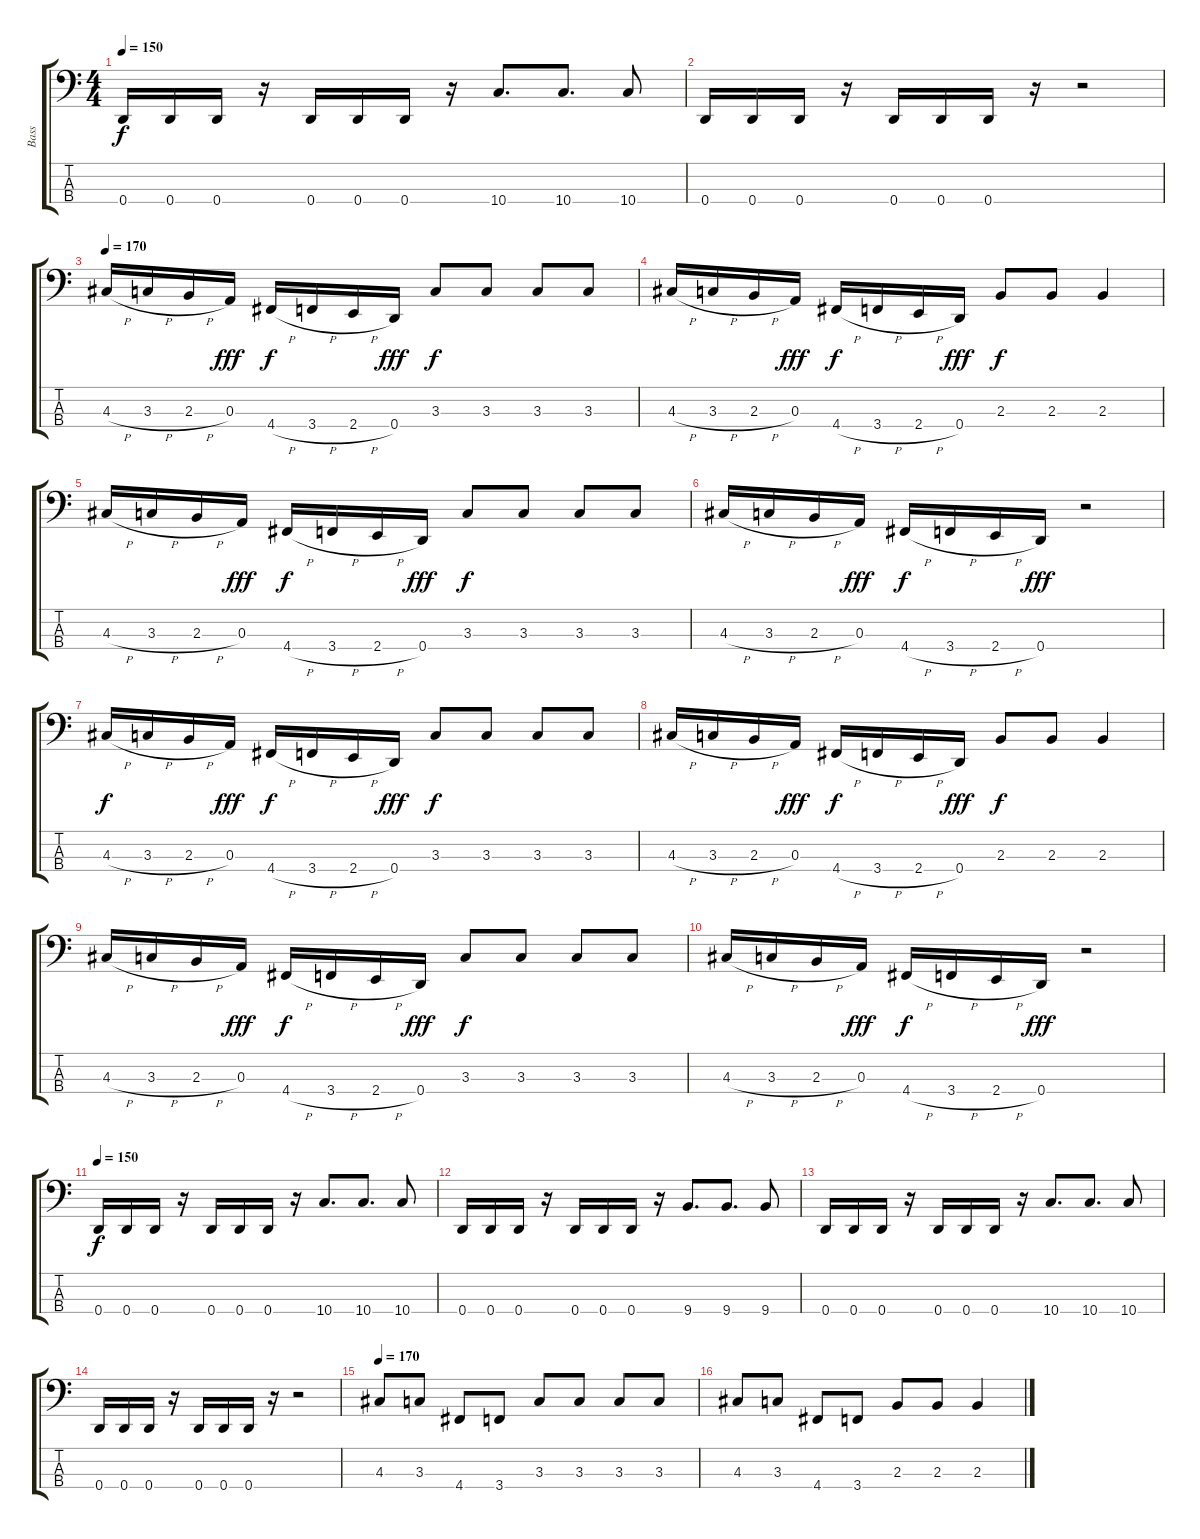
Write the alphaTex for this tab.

\track ("Bass" "Bass") {instrument electricbassfinger}
\staff {score tabs}
\tuning (G2 D2 A1 D1) {hide}
\ts (4 4)
\tempo 150
\clef f4
\ks c
0.4.16{dy f} 0.4.16 0.4.16 r.16 0.4.16 0.4.16 0.4.16 r.16 10.4.8{d} 10.4.8{d} 10.4.8 |
0.4.16 0.4.16 0.4.16 r.16 0.4.16 0.4.16 0.4.16 r.16 r.2 |
\tempo 170
4.3{h}.16 3.3{h}.16 2.3{h}.16 0.3.16{dy fff} 4.4{h}.16{dy f} 3.4{h}.16 2.4{h}.16 0.4.16{dy fff} 3.3.8{dy f} 3.3.8 3.3.8 3.3.8 |
4.3{h}.16 3.3{h}.16 2.3{h}.16 0.3.16{dy fff} 4.4{h}.16{dy f} 3.4{h}.16 2.4{h}.16 0.4.16{dy fff} 2.3.8{dy f} 2.3.8 2.3.4 |
4.3{h}.16 3.3{h}.16 2.3{h}.16 0.3.16{dy fff} 4.4{h}.16{dy f} 3.4{h}.16 2.4{h}.16 0.4.16{dy fff} 3.3.8{dy f} 3.3.8 3.3.8 3.3.8 |
4.3{h}.16 3.3{h}.16 2.3{h}.16 0.3.16{dy fff} 4.4{h}.16{dy f} 3.4{h}.16 2.4{h}.16 0.4.16{dy fff} r.2 |
4.3{h}.16{dy f} 3.3{h}.16 2.3{h}.16 0.3.16{dy fff} 4.4{h}.16{dy f} 3.4{h}.16 2.4{h}.16 0.4.16{dy fff} 3.3.8{dy f} 3.3.8 3.3.8 3.3.8 |
4.3{h}.16 3.3{h}.16 2.3{h}.16 0.3.16{dy fff} 4.4{h}.16{dy f} 3.4{h}.16 2.4{h}.16 0.4.16{dy fff} 2.3.8{dy f} 2.3.8 2.3.4 |
4.3{h}.16 3.3{h}.16 2.3{h}.16 0.3.16{dy fff} 4.4{h}.16{dy f} 3.4{h}.16 2.4{h}.16 0.4.16{dy fff} 3.3.8{dy f} 3.3.8 3.3.8 3.3.8 |
4.3{h}.16 3.3{h}.16 2.3{h}.16 0.3.16{dy fff} 4.4{h}.16{dy f} 3.4{h}.16 2.4{h}.16 0.4.16{dy fff} r.2 |
\tempo 150
0.4.16{dy f} 0.4.16 0.4.16 r.16 0.4.16 0.4.16 0.4.16 r.16 10.4.8{d} 10.4.8{d} 10.4.8 |
0.4.16 0.4.16 0.4.16 r.16 0.4.16 0.4.16 0.4.16 r.16 9.4.8{d} 9.4.8{d} 9.4.8 |
0.4.16 0.4.16 0.4.16 r.16 0.4.16 0.4.16 0.4.16 r.16 10.4.8{d} 10.4.8{d} 10.4.8 |
0.4.16 0.4.16 0.4.16 r.16 0.4.16 0.4.16 0.4.16 r.16 r.2 |
\tempo 170
4.3.8 3.3.8 4.4.8 3.4.8 3.3.8 3.3.8 3.3.8 3.3.8 |
4.3.8 3.3.8 4.4.8 3.4.8 2.3.8 2.3.8 2.3.4
